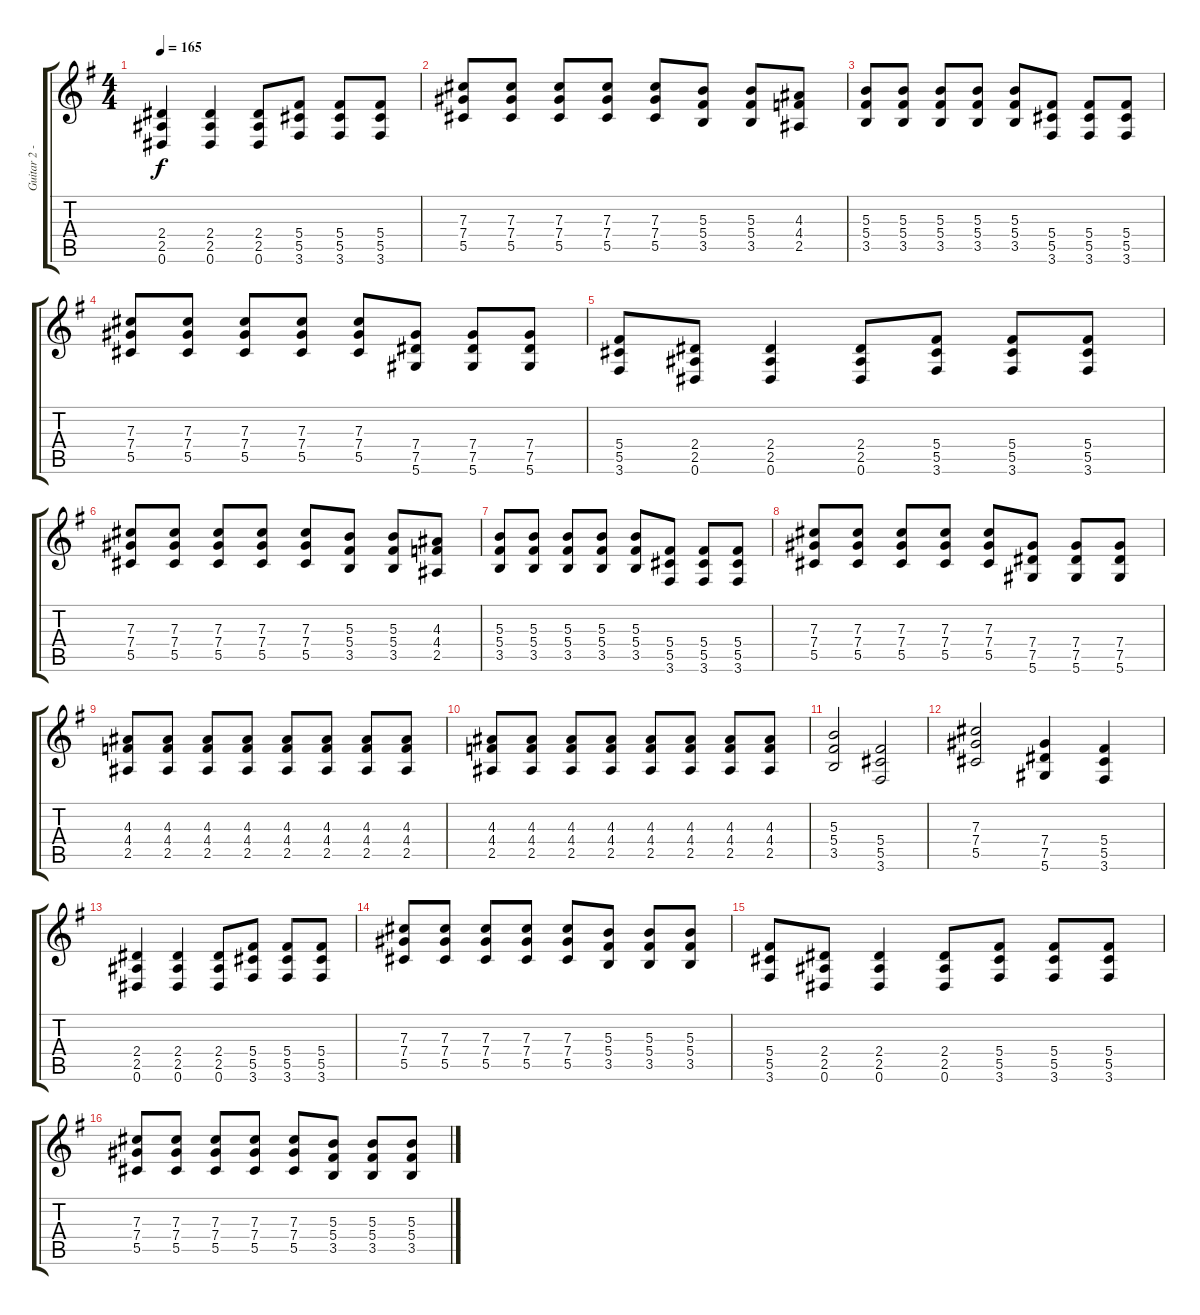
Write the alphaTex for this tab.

\track ("Guitar 2 - Greg Hetson" "Guitar 2 -") {instrument distortionguitar}
\staff {score tabs}
\tuning (Eb4 Bb3 Gb3 Db3 Ab2 Eb2) {hide}
\ts (4 4)
\tempo 165
\clef g2
\ks g
(2.4 2.5 0.6).4{dy f} (2.4 2.5 0.6).4 (2.4 2.5 0.6).8 (5.4 5.5 3.6).8 (5.4 5.5 3.6).8 (5.4 5.5 3.6).8 |
(7.3 7.4 5.5).8 (7.3 7.4 5.5).8 (7.3 7.4 5.5).8 (7.3 7.4 5.5).8 (7.3 7.4 5.5).8 (5.3 5.4 3.5).8 (5.3 5.4 3.5).8 (4.3 4.4 2.5).8 |
(5.3 5.4 3.5).8 (5.3 5.4 3.5).8 (5.3 5.4 3.5).8 (5.3 5.4 3.5).8 (5.3 5.4 3.5).8 (5.4 5.5 3.6).8 (5.4 5.5 3.6).8 (5.4 5.5 3.6).8 |
(7.3 7.4 5.5).8 (7.3 7.4 5.5).8 (7.3 7.4 5.5).8 (7.3 7.4 5.5).8 (7.3 7.4 5.5).8 (7.4 7.5 5.6).8 (7.4 7.5 5.6).8 (7.4 7.5 5.6).8 |
(5.4 5.5 3.6).8 (2.4 2.5 0.6).8 (2.4 2.5 0.6).4 (2.4 2.5 0.6).8 (5.4 5.5 3.6).8 (5.4 5.5 3.6).8 (5.4 5.5 3.6).8 |
(7.3 7.4 5.5).8 (7.3 7.4 5.5).8 (7.3 7.4 5.5).8 (7.3 7.4 5.5).8 (7.3 7.4 5.5).8 (5.3 5.4 3.5).8 (5.3 5.4 3.5).8 (4.3 4.4 2.5).8 |
(5.3 5.4 3.5).8 (5.3 5.4 3.5).8 (5.3 5.4 3.5).8 (5.3 5.4 3.5).8 (5.3 5.4 3.5).8 (5.4 5.5 3.6).8 (5.4 5.5 3.6).8 (5.4 5.5 3.6).8 |
(7.3 7.4 5.5).8 (7.3 7.4 5.5).8 (7.3 7.4 5.5).8 (7.3 7.4 5.5).8 (7.3 7.4 5.5).8 (7.4 7.5 5.6).8 (7.4 7.5 5.6).8 (7.4 7.5 5.6).8 |
(4.3 4.4 2.5).8 (4.3 4.4 2.5).8 (4.3 4.4 2.5).8 (4.3 4.4 2.5).8 (4.3 4.4 2.5).8 (4.3 4.4 2.5).8 (4.3 4.4 2.5).8 (4.3 4.4 2.5).8 |
(4.3 4.4 2.5).8 (4.3 4.4 2.5).8 (4.3 4.4 2.5).8 (4.3 4.4 2.5).8 (4.3 4.4 2.5).8 (4.3 4.4 2.5).8 (4.3 4.4 2.5).8 (4.3 4.4 2.5).8 |
(5.3 5.4 3.5).2 (5.4 5.5 3.6).2 |
(7.3 7.4 5.5).2 (7.4 7.5 5.6).4 (5.4 5.5 3.6).4 |
(2.4 2.5 0.6).4 (2.4 2.5 0.6).4 (2.4 2.5 0.6).8 (5.4 5.5 3.6).8 (5.4 5.5 3.6).8 (5.4 5.5 3.6).8 |
(7.3 7.4 5.5).8 (7.3 7.4 5.5).8 (7.3 7.4 5.5).8 (7.3 7.4 5.5).8 (7.3 7.4 5.5).8 (5.3 5.4 3.5).8 (5.3 5.4 3.5).8 (5.3 5.4 3.5).8 |
(5.4 5.5 3.6).8 (2.4 2.5 0.6).8 (2.4 2.5 0.6).4 (2.4 2.5 0.6).8 (5.4 5.5 3.6).8 (5.4 5.5 3.6).8 (5.4 5.5 3.6).8 |
(7.3 7.4 5.5).8 (7.3 7.4 5.5).8 (7.3 7.4 5.5).8 (7.3 7.4 5.5).8 (7.3 7.4 5.5).8 (5.3 5.4 3.5).8 (5.3 5.4 3.5).8 (5.3 5.4 3.5).8
